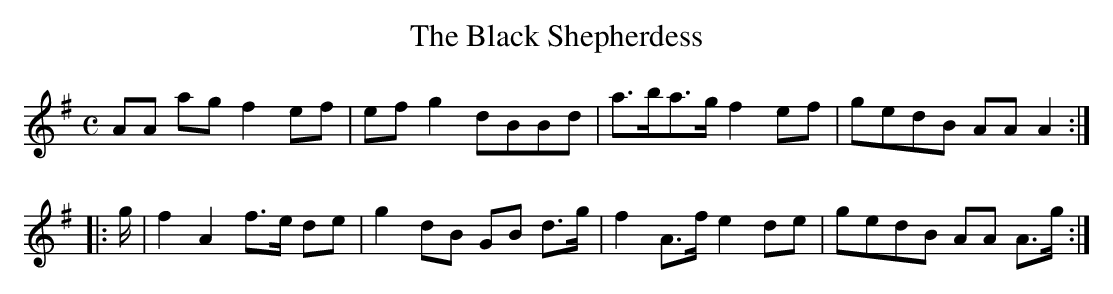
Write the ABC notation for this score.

X:1
T:Black Shepherdess, The
M:C
L:1/8
K:A Dorian
AA ag f2 ef|ef g2 dBBd|a>ba>g f2 ef|gedB AA A2:|
|:g/|f2 A2 f>e de|g2 dB GB d>g|f2 A>f e2 de|gedB AA A>g:|
